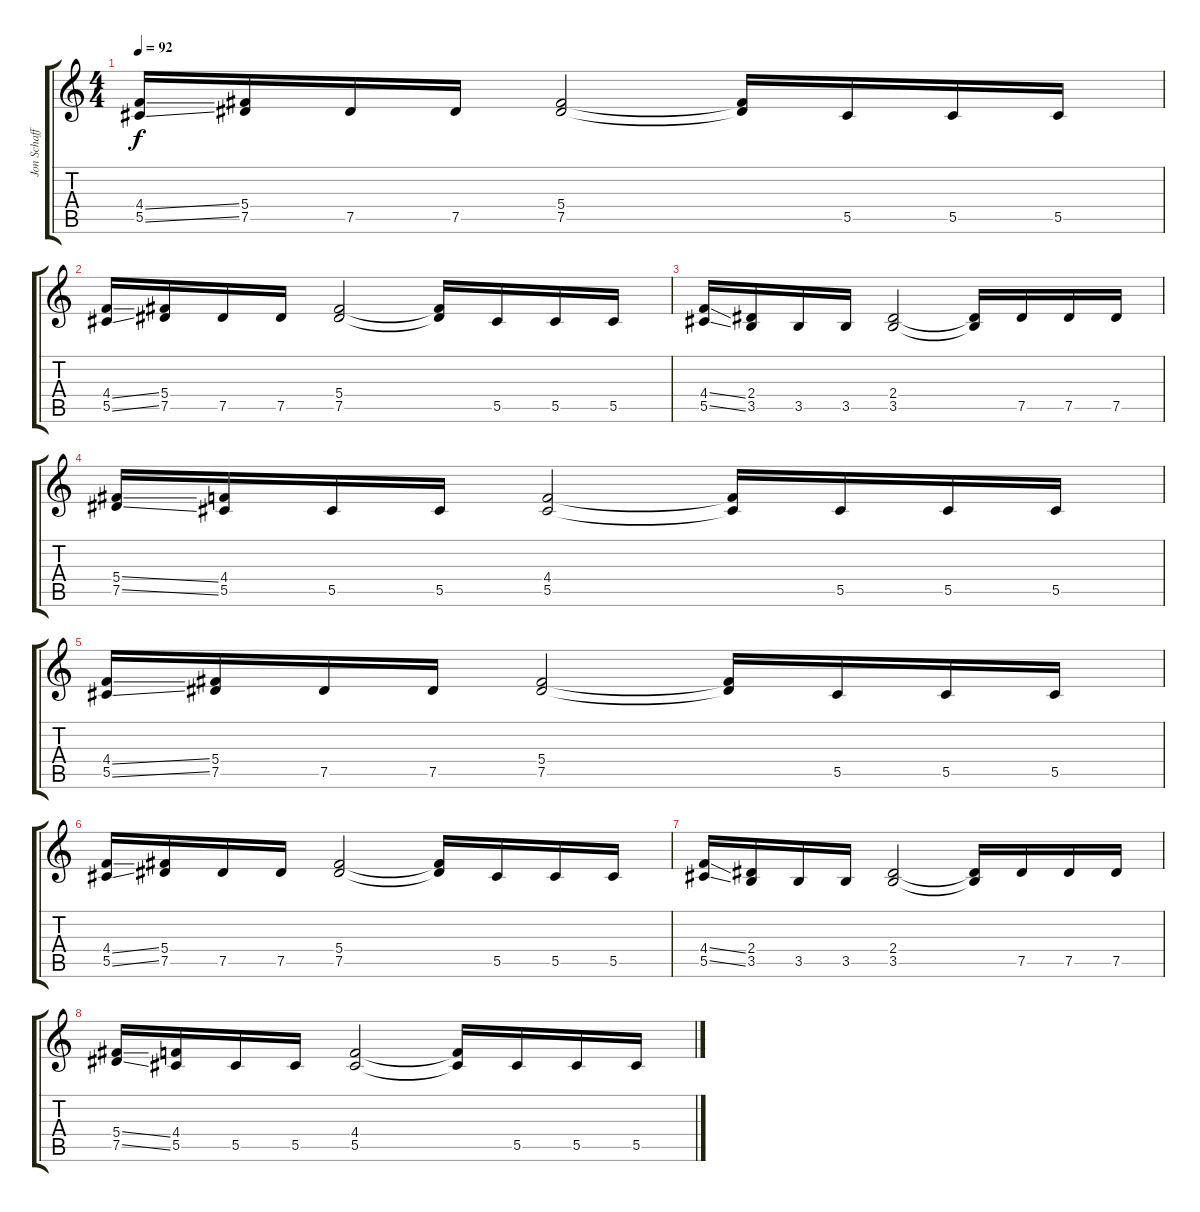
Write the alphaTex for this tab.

\track ("Jon Schaffer" "Jon Schaff") {instrument distortionguitar}
\staff {score tabs}
\tuning (Eb4 Bb3 Gb3 Db3 Ab2 Eb2) {hide}
\ts (4 4)
\tempo 92
\clef g2
\ks c
(4.4{ss} 5.5{ss}).16{dy f} (5.4 7.5).16 7.5.16 7.5.16 (5.4 7.5).2 (5.4{t} 7.5{t}).16 5.5.16 5.5.16 5.5.16 |
(4.4{ss} 5.5{ss}).16 (5.4 7.5).16 7.5.16 7.5.16 (5.4 7.5).2 (5.4{t} 7.5{t}).16 5.5.16 5.5.16 5.5.16 |
(4.4{ss} 5.5{ss}).16 (2.4 3.5).16 3.5.16 3.5.16 (2.4 3.5).2 (2.4{t} 3.5{t}).16 7.5.16 7.5.16 7.5.16 |
(5.4{ss} 7.5{ss}).16 (4.4 5.5).16 5.5.16 5.5.16 (4.4 5.5).2 (4.4{t} 5.5{t}).16 5.5.16 5.5.16 5.5.16 |
(4.4{ss} 5.5{ss}).16 (5.4 7.5).16 7.5.16 7.5.16 (5.4 7.5).2 (5.4{t} 7.5{t}).16 5.5.16 5.5.16 5.5.16 |
(4.4{ss} 5.5{ss}).16 (5.4 7.5).16 7.5.16 7.5.16 (5.4 7.5).2 (5.4{t} 7.5{t}).16 5.5.16 5.5.16 5.5.16 |
(4.4{ss} 5.5{ss}).16 (2.4 3.5).16 3.5.16 3.5.16 (2.4 3.5).2 (2.4{t} 3.5{t}).16 7.5.16 7.5.16 7.5.16 |
(5.4{ss} 7.5{ss}).16 (4.4 5.5).16 5.5.16 5.5.16 (4.4 5.5).2 (4.4{t} 5.5{t}).16 5.5.16 5.5.16 5.5.16
